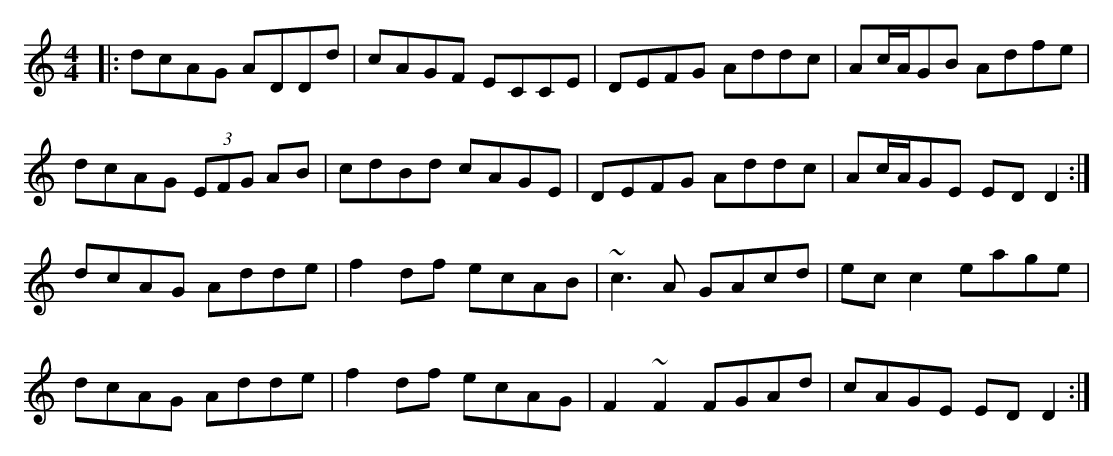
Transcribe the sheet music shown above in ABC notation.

X:1
M:4/4
K:Ddor
|:dcAG ADDd|cAGF ECCE|DEFG Addc|Ac/A/GB Adfe|
dcAG (3EFG AB|cdBd cAGE|DEFG Addc|Ac/A/GE EDD2:|
dcAG Adde|f2df ecAB|~c3A GAcd|ecc2 eage|
dcAG Adde|f2df ecAG|F2~F2 FGAd|cAGE EDD2:|
